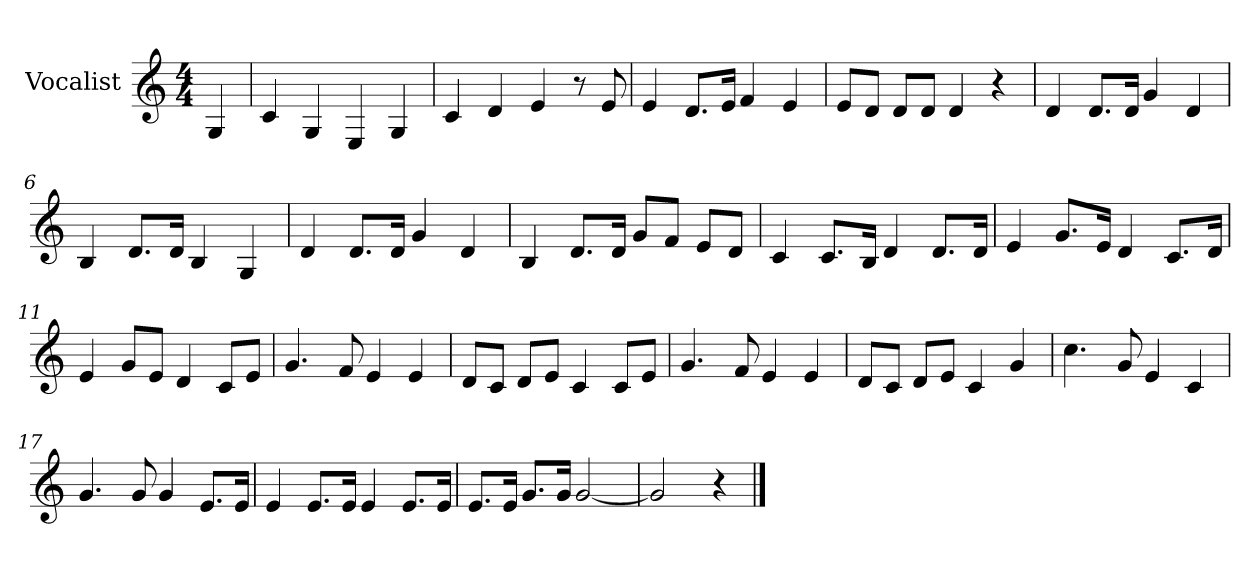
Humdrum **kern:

**kern
*part1
*staff1
*I"Vocalist
*k[]
*C:
*M4/4
=
4G
=1
4c
4G
4E
4G
=2
4c
4d
4e
8r
8e
=3
4e
8.dL
16eJk
4f
4e
=4
8eL
8dJ
8dL
8dJ
4d
4r
=5
4d
8.dL
16dJk
4g
4d
=6
4B
8.dL
16dJk
4B
4G
=7
4d
8.dL
16dJk
4g
4d
=8
4B
8.dL
16dJk
8gL
8fJ
8eL
8dJ
=9
4c
8.cL
16BJk
4d
8.dL
16dJk
=10
4e
8.gL
16eJk
4d
8.cL
16dJk
=11
4e
8gL
8eJ
4d
8cL
8eJ
=12
4.g
8f
4e
4e
=13
8dL
8cJ
8dL
8eJ
4c
8cL
8eJ
=14
4.g
8f
4e
4e
=15
8dL
8cJ
8dL
8eJ
4c
4g
=16
4.cc
8g
4e
4c
=17
4.g
8g
4g
8.eL
16eJk
=18
4e
8.eL
16eJk
4e
8.eL
16eJk
=19
8.eL
16eJk
8.gL
16gJk
[2g
=20
2g]
4r
==
*-
